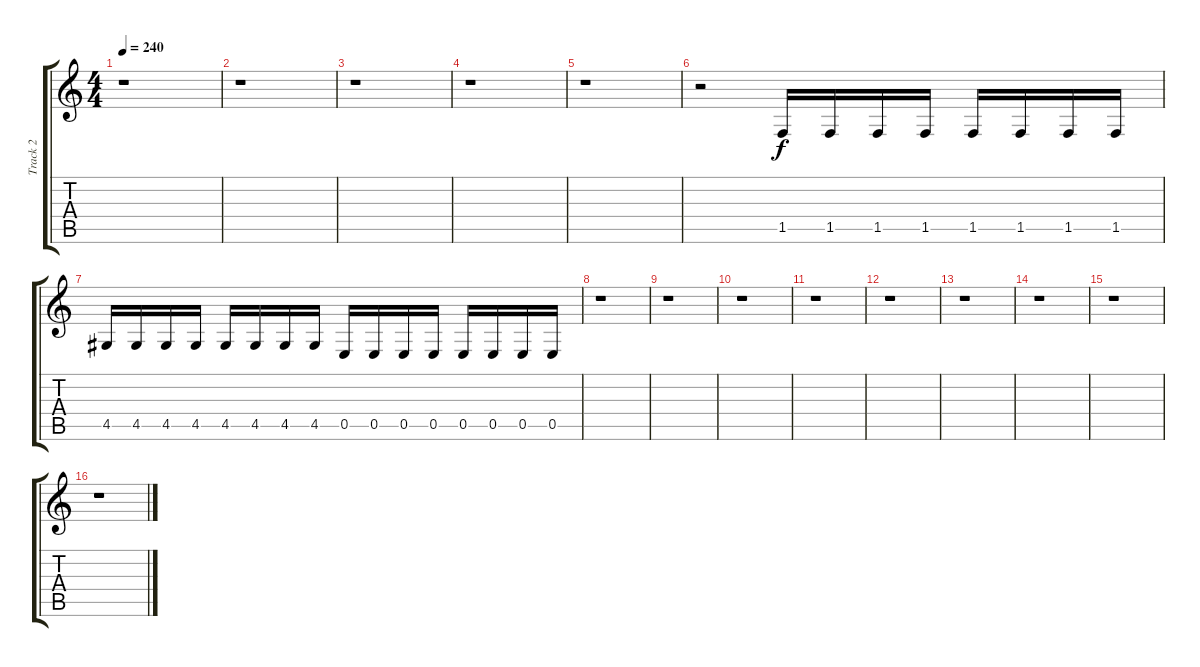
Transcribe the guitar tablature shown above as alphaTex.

\track ("Track 2" "Track 2") {instrument distortionguitar}
\staff {score tabs}
\tuning (B3 Gb3 D3 A2 E2 B1) {hide}
\ts (4 4)
\tempo 240
\clef g2
\ks c
r.1{dy f} |
r.1 |
r.1 |
r.1 |
r.1 |
r.2 1.5.16 1.5.16 1.5.16 1.5.16 1.5.16 1.5.16 1.5.16 1.5.16 |
4.5.16 4.5.16 4.5.16 4.5.16 4.5.16 4.5.16 4.5.16 4.5.16 0.5.16 0.5.16 0.5.16 0.5.16 0.5.16 0.5.16 0.5.16 0.5.16 |
r.1 |
r.1 |
r.1 |
r.1 |
r.1 |
r.1 |
r.1 |
r.1 |
r.1
